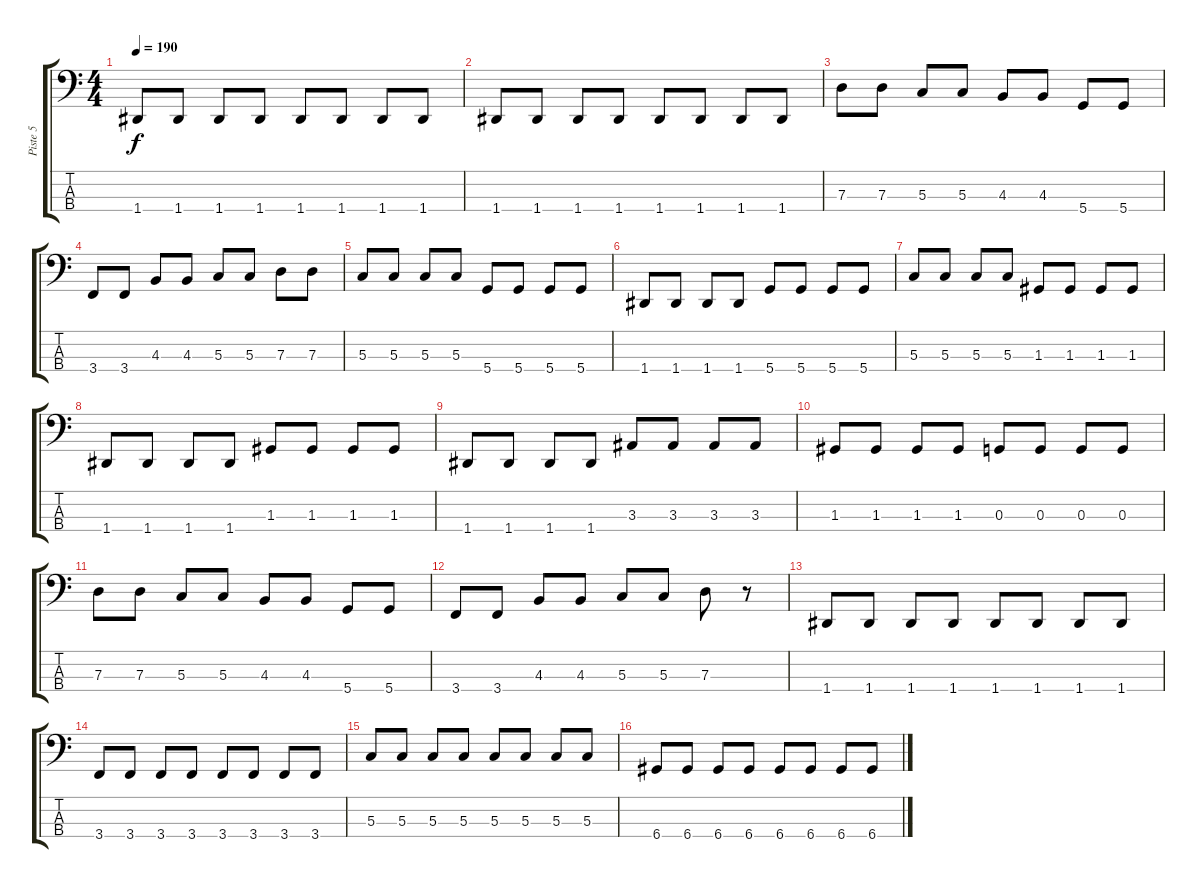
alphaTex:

\track ("Piste 5" "Piste 5") {instrument electricbasspick}
\staff {score tabs}
\tuning (F2 C2 G1 D1) {hide}
\ts (4 4)
\tempo 190
\clef f4
\ks c
1.4.8{dy f} 1.4.8 1.4.8 1.4.8 1.4.8 1.4.8 1.4.8 1.4.8 |
1.4.8 1.4.8 1.4.8 1.4.8 1.4.8 1.4.8 1.4.8 1.4.8 |
7.3.8 7.3.8 5.3.8 5.3.8 4.3.8 4.3.8 5.4.8 5.4.8 |
3.4.8 3.4.8 4.3.8 4.3.8 5.3.8 5.3.8 7.3.8 7.3.8 |
5.3.8 5.3.8 5.3.8 5.3.8 5.4.8 5.4.8 5.4.8 5.4.8 |
1.4.8 1.4.8 1.4.8 1.4.8 5.4.8 5.4.8 5.4.8 5.4.8 |
5.3.8 5.3.8 5.3.8 5.3.8 1.3.8 1.3.8 1.3.8 1.3.8 |
1.4.8 1.4.8 1.4.8 1.4.8 1.3.8 1.3.8 1.3.8 1.3.8 |
1.4.8 1.4.8 1.4.8 1.4.8 3.3.8 3.3.8 3.3.8 3.3.8 |
1.3.8 1.3.8 1.3.8 1.3.8 0.3.8 0.3.8 0.3.8 0.3.8 |
7.3.8 7.3.8 5.3.8 5.3.8 4.3.8 4.3.8 5.4.8 5.4.8 |
3.4.8 3.4.8 4.3.8 4.3.8 5.3.8 5.3.8 7.3.8 r.8 |
1.4.8 1.4.8 1.4.8 1.4.8 1.4.8 1.4.8 1.4.8 1.4.8 |
3.4.8 3.4.8 3.4.8 3.4.8 3.4.8 3.4.8 3.4.8 3.4.8 |
5.3.8 5.3.8 5.3.8 5.3.8 5.3.8 5.3.8 5.3.8 5.3.8 |
6.4.8 6.4.8 6.4.8 6.4.8 6.4.8 6.4.8 6.4.8 6.4.8
